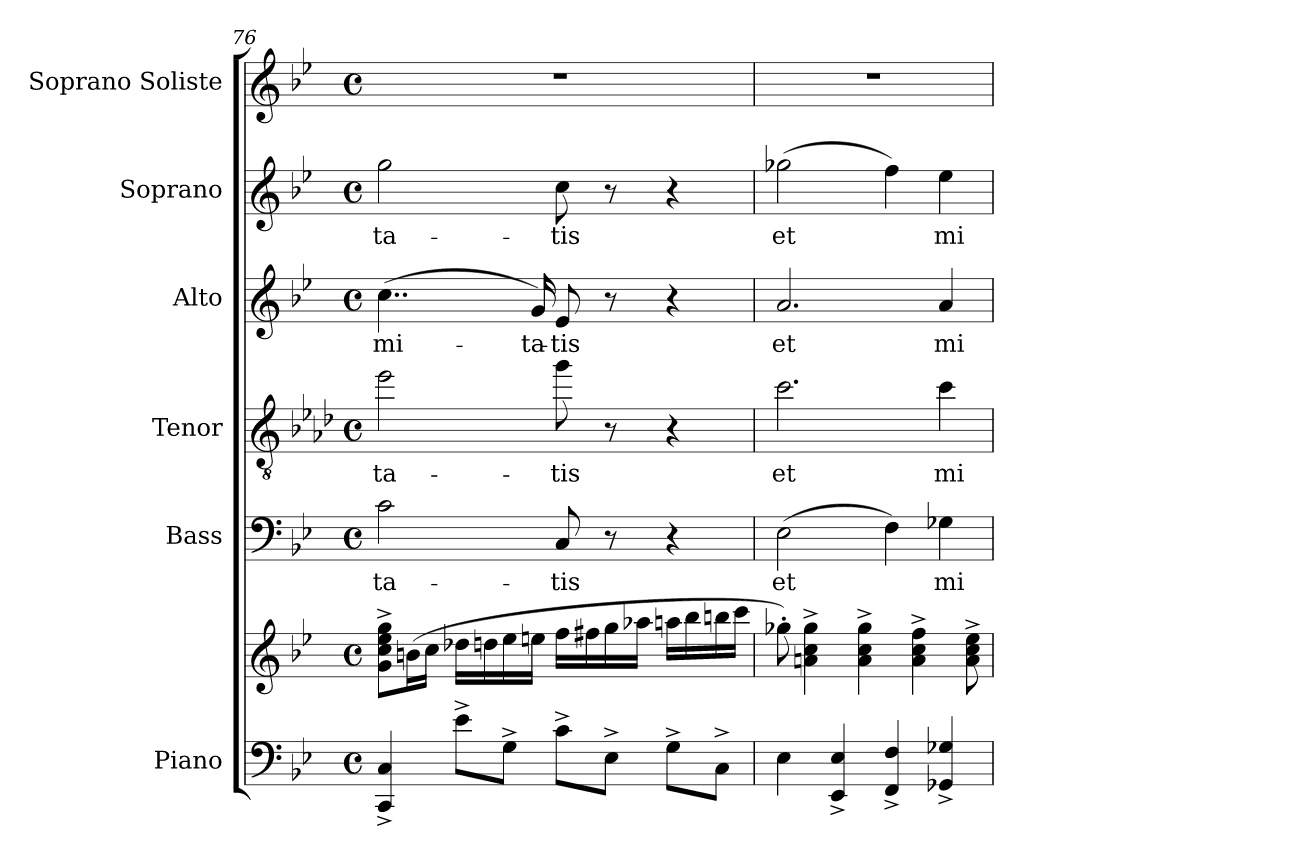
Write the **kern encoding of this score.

**kern	**kern	**kern	**text	**kern	**text	**kern	**text	**kern	**text	**kern
*part6	*part6	*part5	*part5	*part4	*part4	*part3	*part3	*part2	*part2	*part1
*staff7	*staff6	*staff5	*staff5	*staff4	*staff4	*staff3	*staff3	*staff2	*staff2	*staff1
*I"Piano	*	*I"Bass	*	*I"Tenor	*	*I"Alto	*	*I"Soprano	*	*I"Soprano Soliste
*I'Pno.	*	*I'B.	*	*I'T.	*	*I'A.	*	*I'S.	*	*
!!LO:LB:g=z
*clefF4	*clefG2	*clefF4	*	*clefGv2	*	*clefG2	*	*clefG2	*	*clefG2
*	*	*	*	*ITrd8c14	*	*	*	*	*	*
*k[b-e-]	*k[b-e-]	*k[b-e-]	*	*k[b-e-a-d-]	*	*k[b-e-]	*	*k[b-e-]	*	*k[b-e-]
*M4/4	*M4/4	*M4/4	*	*M4/4	*	*M4/4	*	*M4/4	*	*M4/4
*met(c)	*met(c)	*met(c)	*	*met(c)	*	*met(c)	*	*met(c)	*	*met(c)
=76	=76	=76	=76	=76	=76	=76	=76	=76	=76	=76
4CC/^ 4C/^	8g\^ 8cc\^ 8ee-\^ 8gg\^L	2c\	-ta-	2e-i\	-ta-	(4..cc\	-mi-	2gg\	-ta-	1r
.	(16bn\L	.	.	.	.	.	.	.	.	.
.	16cc\JJ	.	.	.	.	.	.	.	.	.
8e-^\L	16dd-X\LL	.	.	.	.	.	.	.	.	.
.	16ddn\	.	.	.	.	.	.	.	.	.
8G^\J	16ee-\	.	.	.	.	.	.	.	.	.
.	16een\JJ	.	.	.	.	16g/)	-ta-	.	.	.
8c^\L	16ff\LL	8C/	-tis	8gi\	-tis	8e-/	-tis	8cc\	-tis	.
.	16ff#X\	.	.	.	.	.	.	.	.	.
8E-^\J	16gg\	8r	.	8r	.	8r	.	8r	.	.
.	16aa-X\JJ	.	.	.	.	.	.	.	.	.
8G^\L	16aan\LL	4r	.	4r	.	4r	.	4r	.	.
.	16bb-\	.	.	.	.	.	.	.	.	.
8C^\J	16bbn\	.	.	.	.	.	.	.	.	.
.	16ccc\JJ	.	.	.	.	.	.	.	.	.
=77	=77	=77	=77	=77	=77	=77	=77	=77	=77	=77
4E-\	8gg-X'\)	(2E-\	et	2.ci\	et	2.a/	et	(2gg-X\	et	1r
.	4an\^ 4cc\^ 4gg-\^	.	.	.	.	.	.	.	.	.
4EE-/^ 4E-/^	.	.	.	.	.	.	.	.	.	.
.	4a\^ 4cc\^ 4gg-\^	.	.	.	.	.	.	.	.	.
4FF/^ 4F/^	.	4F\)	.	.	.	.	.	4ff\)	.	.
.	4a\^ 4cc\^ 4ff\^	.	.	.	.	.	.	.	.	.
4GG-X/^ 4G-X/^	.	4G-X\	mi-	4ci\	mi-	4a/	mi-	4ee-\	mi-	.
.	8a\^ 8cc\^ 8ee-\^	.	.	.	.	.	.	.	.	.
=	=	=	=	=	=	=	=	=	=	=
*-	*-	*-	*-	*-	*-	*-	*-	*-	*-	*-
